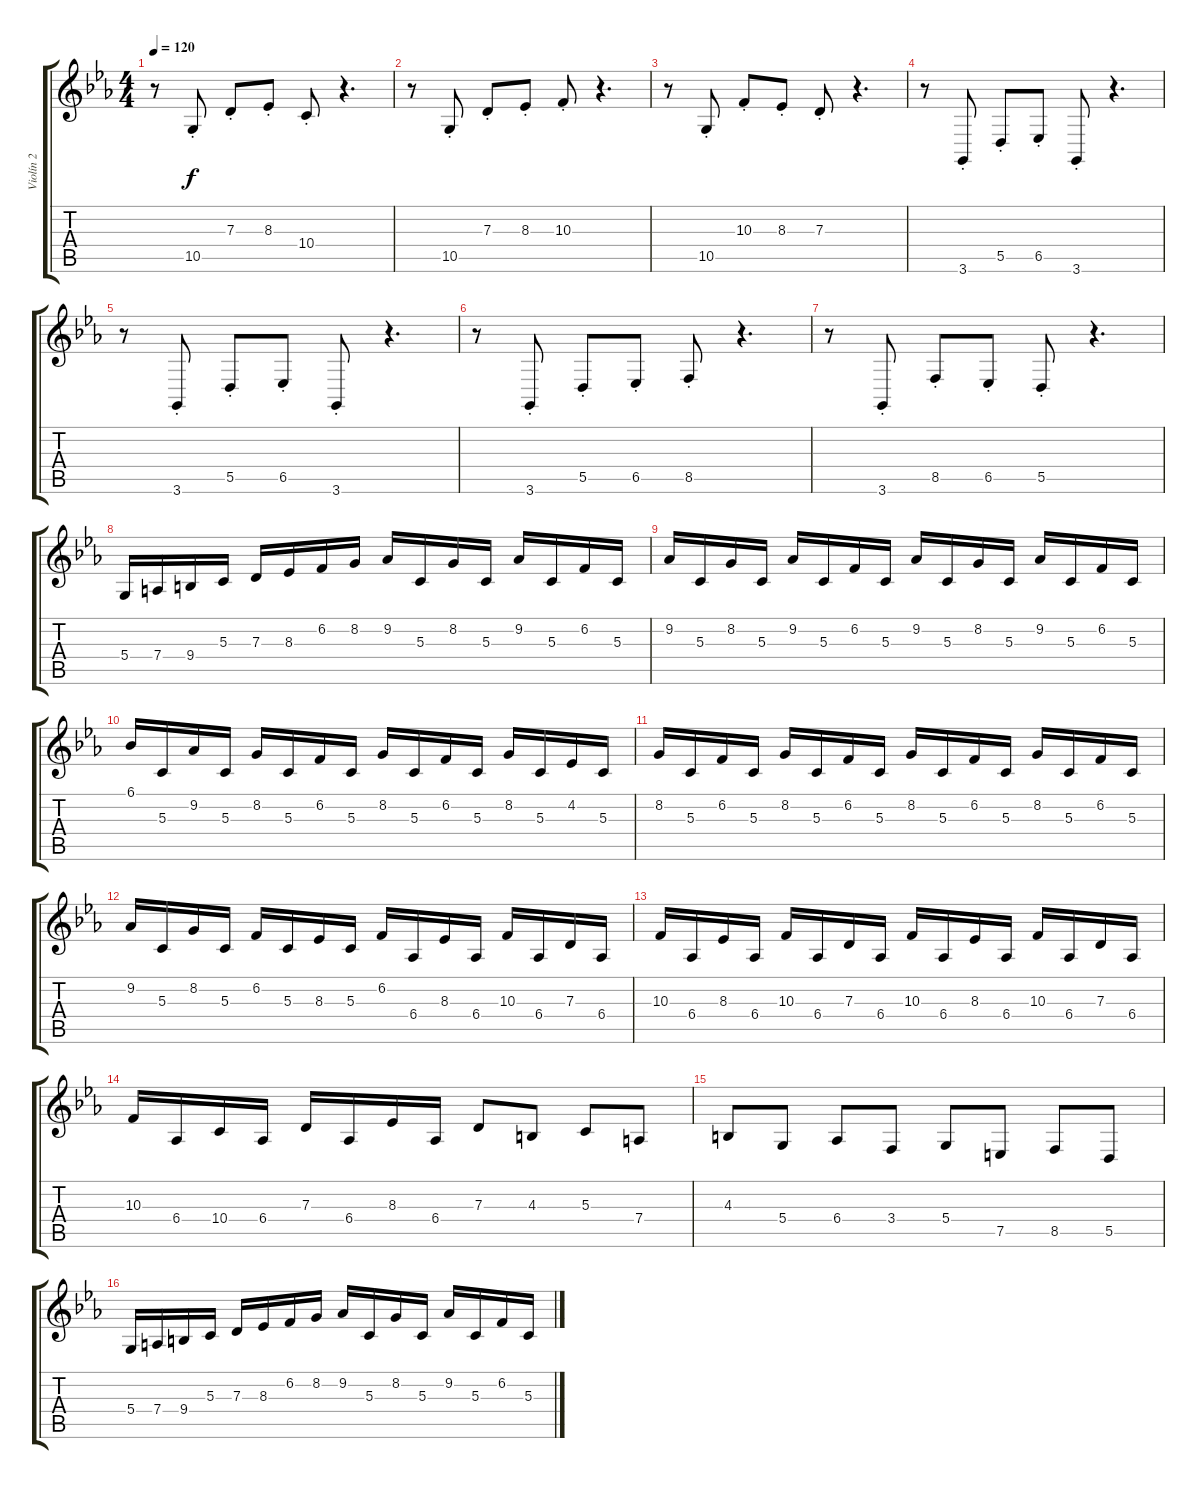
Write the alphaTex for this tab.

\track ("Violín 2" "Violín 2") {instrument violin}
\staff {score tabs}
\tuning (E4 B3 G3 D3 A2 E2) {hide}
\ts (4 4)
\tempo 120
\clef g2
\ks eb
r.8{dy f} 10.5{st}.8 7.3{st}.8 8.3{st}.8 10.4{st}.8 r.4{d} |
r.8 10.5{st}.8 7.3{st}.8 8.3{st}.8 10.3{st}.8 r.4{d} |
r.8 10.5{st}.8 10.3{st}.8 8.3{st}.8 7.3{st}.8 r.4{d} |
r.8 3.6{st}.8 5.5{st}.8 6.5{st}.8 3.6{st}.8 r.4{d} |
r.8 3.6{st}.8 5.5{st}.8 6.5{st}.8 3.6{st}.8 r.4{d} |
r.8 3.6{st}.8 5.5{st}.8 6.5{st}.8 8.5{st}.8 r.4{d} |
r.8 3.6{st}.8 8.5{st}.8 6.5{st}.8 5.5{st}.8 r.4{d} |
5.4.16 7.4.16 9.4.16 5.3.16 7.3.16 8.3.16 6.2.16 8.2.16 9.2.16 5.3.16 8.2.16 5.3.16 9.2.16 5.3.16 6.2.16 5.3.16 |
9.2.16 5.3.16 8.2.16 5.3.16 9.2.16 5.3.16 6.2.16 5.3.16 9.2.16 5.3.16 8.2.16 5.3.16 9.2.16 5.3.16 6.2.16 5.3.16 |
6.1.16 5.3.16 9.2.16 5.3.16 8.2.16 5.3.16 6.2.16 5.3.16 8.2.16 5.3.16 6.2.16 5.3.16 8.2.16 5.3.16 4.2.16 5.3.16 |
8.2.16 5.3.16 6.2.16 5.3.16 8.2.16 5.3.16 6.2.16 5.3.16 8.2.16 5.3.16 6.2.16 5.3.16 8.2.16 5.3.16 6.2.16 5.3.16 |
9.2.16 5.3.16 8.2.16 5.3.16 6.2.16 5.3.16 8.3.16 5.3.16 6.2.16 6.4.16 8.3.16 6.4.16 10.3.16 6.4.16 7.3.16 6.4.16 |
10.3.16 6.4.16 8.3.16 6.4.16 10.3.16 6.4.16 7.3.16 6.4.16 10.3.16 6.4.16 8.3.16 6.4.16 10.3.16 6.4.16 7.3.16 6.4.16 |
10.3.16 6.4.16 10.4.16 6.4.16 7.3.16 6.4.16 8.3.16 6.4.16 7.3.8 4.3.8 5.3.8 7.4.8 |
4.3.8 5.4.8 6.4.8 3.4.8 5.4.8 7.5.8 8.5.8 5.5.8 |
5.4.16 7.4.16 9.4.16 5.3.16 7.3.16 8.3.16 6.2.16 8.2.16 9.2.16 5.3.16 8.2.16 5.3.16 9.2.16 5.3.16 6.2.16 5.3.16
